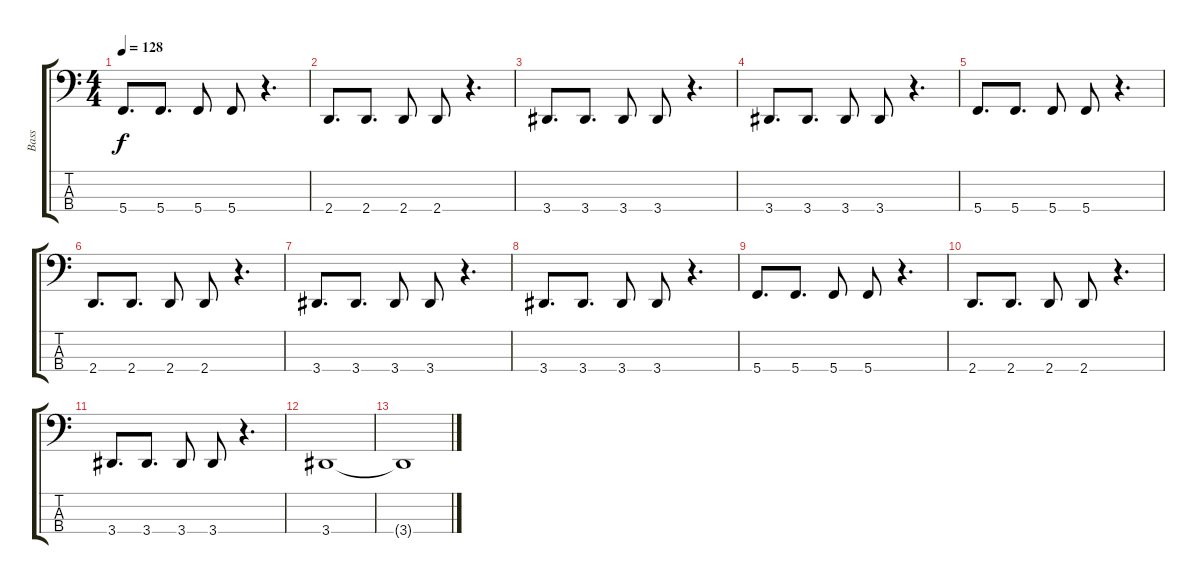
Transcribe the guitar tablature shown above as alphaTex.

\track ("Bass" "Bass") {instrument electricbasspick}
\staff {score tabs}
\tuning (F2 C2 G1 C1) {hide}
\ts (4 4)
\tempo 128
\clef f4
\ks c
5.4.8{d dy f} 5.4.8{d} 5.4.8 5.4.8 r.4{d} |
2.4.8{d} 2.4.8{d} 2.4.8 2.4.8 r.4{d} |
3.4.8{d} 3.4.8{d} 3.4.8 3.4.8 r.4{d} |
3.4.8{d} 3.4.8{d} 3.4.8 3.4.8 r.4{d} |
5.4.8{d} 5.4.8{d} 5.4.8 5.4.8 r.4{d} |
2.4.8{d} 2.4.8{d} 2.4.8 2.4.8 r.4{d} |
3.4.8{d} 3.4.8{d} 3.4.8 3.4.8 r.4{d} |
3.4.8{d} 3.4.8{d} 3.4.8 3.4.8 r.4{d} |
5.4.8{d} 5.4.8{d} 5.4.8 5.4.8 r.4{d} |
2.4.8{d} 2.4.8{d} 2.4.8 2.4.8 r.4{d} |
3.4.8{d} 3.4.8{d} 3.4.8 3.4.8 r.4{d} |
3.4.1 |
3.4{t}.1
